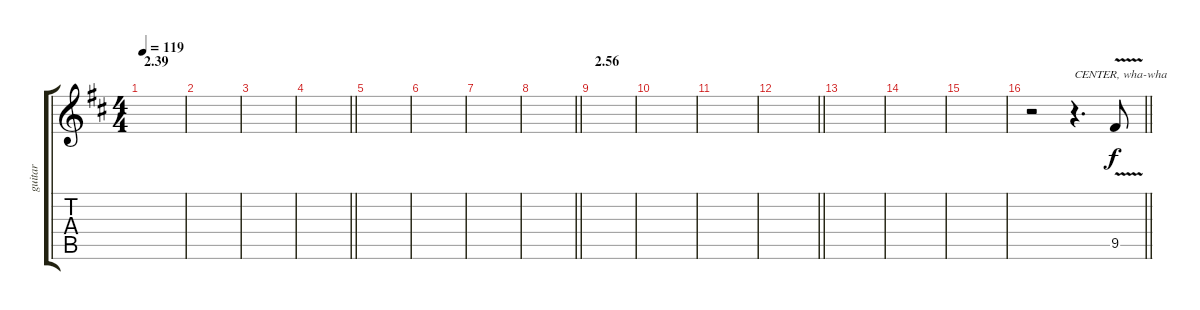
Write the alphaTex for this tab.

\track ("guitar" "guitar") {instrument electricguitarjazz}
\staff {score tabs}
\tuning (E4 B3 G3 D3 A2 E2) {hide}
\ts (4 4)
\section ("" "2.39")
\tempo 119
\clef g2
\ks d
|
|
|
\barLineRight lightlight
|
|
|
|
\barLineRight lightlight
|
\section ("" "2.56")
|
|
|
\barLineRight lightlight
|
|
|
|
\barLineRight lightlight
r.2 r.4{d txt "CENTER, wha-wha" balance 8 instrument overdrivenguitar} 9.5{v}.8
